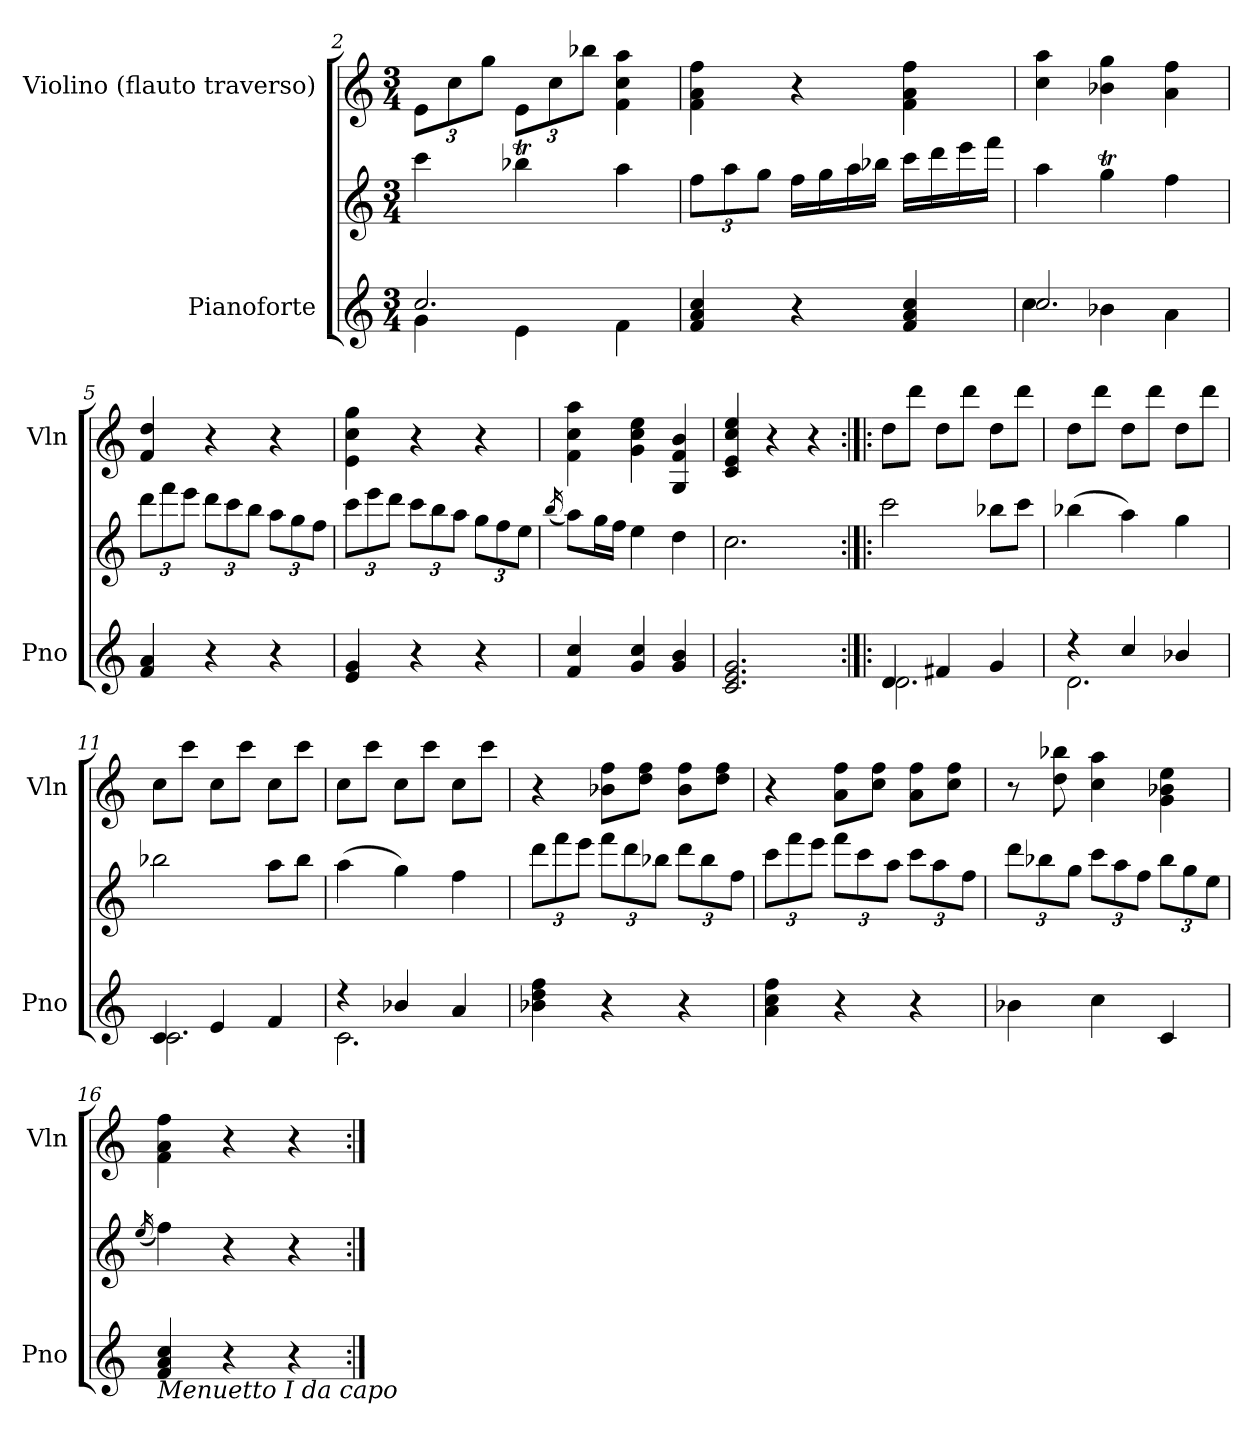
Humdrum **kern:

**kern	**kern	**kern
*part2	*part2	*part1
*staff3	*staff2	*staff1
*I"Pianoforte	*	*I"Violino         (flauto traverso)
*I'Pno	*	*I'Vln
*clefG2	*clefG2	*clefG2
*k[]	*k[]	*k[]
*M3/4	*M3/4	*M3/4
=2	=2	=2
*^	*	*
*	*	*	*Xbrackettup
2.cc/	4g\	4ccc\	12e\L
.	.	.	12cc\
.	.	.	12gg\J
.	4e\	4bb-XT\	12e\L
.	.	.	12cc\
.	.	.	12bb-X\J
.	4f\	4aa\	4f\ 4cc\ 4aa\
*v	*v	*	*
=3	=3	=3
*	*Xbrackettup	*
4f/ 4a/ 4cc/	12ff\L	4f\ 4a\ 4ff\
.	12aa\	.
.	12gg\J	.
4r	16ff\LL	4r
.	16gg\	.
.	16aa\	.
.	16bb-X\JJ	.
4f/ 4a/ 4cc/	16ccc\LL	4f\ 4a\ 4ff\
.	16ddd\	.
.	16eee\	.
.	16fff\JJ	.
!!LO:LB:g=z
=4	=4	=4
*^	*	*
2.cc/	4cc\	4aa\	4cc\ 4aa\
.	4b-X\	4ggT\	4b-X\ 4gg\
.	4a\	4ff\	4a\ 4ff\
*v	*v	*	*
=5	=5	=5
4f/ 4a/	12ddd\L	4f/ 4dd/
.	12fff\	.
.	12eee\J	.
4r	12ddd\L	4r
.	12ccc\	.
.	12bb\J	.
4r	12aa\L	4r
.	12gg\	.
.	12ff\J	.
=6	=6	=6
4e/ 4g/	12ccc\L	4e\ 4cc\ 4gg\
.	12eee\	.
.	12ddd\J	.
4r	12ccc\L	4r
.	12bb\	.
.	12aa\J	.
4r	12gg\L	4r
.	12ff\	.
.	12ee\J	.
=7	=7	=7
.	(<16qbb/	.
4f/ 4cc/	8aa\L)	4f\ 4cc\ 4aa\
.	16gg\L	.
.	16ff\JJ	.
4g/ 4cc/	4ee\	4g\ 4cc\ 4ee\
4g/ 4b/	4dd\	4G/ 4f/ 4b/
=8	=8	=8
2.c/ 2.e/ 2.g/	2.cc\	4c/ 4e/ 4cc/ 4ee/
.	.	4r
.	.	4r
!!LO:PB:g=z
=9:|!|:	=9:|!|:	=9:|!|:
*^	*	*
4d/	2.d\	2ccc\	8dd\L
.	.	.	8ddd\J
4f#X/	.	.	8dd\L
.	.	.	8ddd\J
4g/	.	8bb-X\L	8dd\L
.	.	8ccc\J	8ddd\J
=10	=10	=10	=10
4r	2.d\	(>4bb-X\	8dd\L
.	.	.	8ddd\J
4cc/	.	4aa\)	8dd\L
.	.	.	8ddd\J
4b-X/	.	4gg\	8dd\L
.	.	.	8ddd\J
=11	=11	=11	=11
4c/	2.c\	2bb-X\	8cc\L
.	.	.	8ccc\J
4e/	.	.	8cc\L
.	.	.	8ccc\J
4f/	.	8aa\L	8cc\L
.	.	8bb-\J	8ccc\J
=12	=12	=12	=12
4r	2.c\	(>4aa\	8cc\L
.	.	.	8ccc\J
4b-X/	.	4gg\)	8cc\L
.	.	.	8ccc\J
4a/	.	4ff\	8cc\L
.	.	.	8ccc\J
*v	*v	*	*
!!LO:LB:g=z
=13	=13	=13
4b-X\ 4dd\ 4ff\	12ddd\L	4r
.	12fff\	.
.	12eee\J	.
4r	12fff\L	8b-X\ 8ff\L
.	12ddd\	.
.	.	8dd\ 8ff\J
.	12bb-X\J	.
4r	12ddd\L	8b-\ 8ff\L
.	12bb-\	.
.	.	8dd\ 8ff\J
.	12ff\J	.
=14	=14	=14
4a\ 4cc\ 4ff\	12ccc\L	4r
.	12fff\	.
.	12eee\J	.
4r	12fff\L	8a\ 8ff\L
.	12ccc\	.
.	.	8cc\ 8ff\J
.	12aa\J	.
4r	12ccc\L	8a\ 8ff\L
.	12aa\	.
.	.	8cc\ 8ff\J
.	12ff\J	.
=15	=15	=15
4b-X\	12ddd\L	8r
.	12bb-X\	.
.	.	8dd\ 8bb-X\
.	12gg\J	.
4cc\	12ccc\L	4cc\ 4aa\
.	12aa\	.
.	12ff\J	.
4c/	12bb-\L	4g\ 4b-X\ 4ee\
.	12gg\	.
.	12ee\J	.
!!LO:LB:g=z
=16	=16	=16
.	(<16qee/	.
!LO:TX:b:i:t=Menuetto I da capo	!	!
4f/ 4a/ 4cc/	4ff\)	4f\ 4a\ 4ff\
4r	4r	4r
4r	4r	4r
=:|!	=:|!	=:|!
*-	*-	*-
